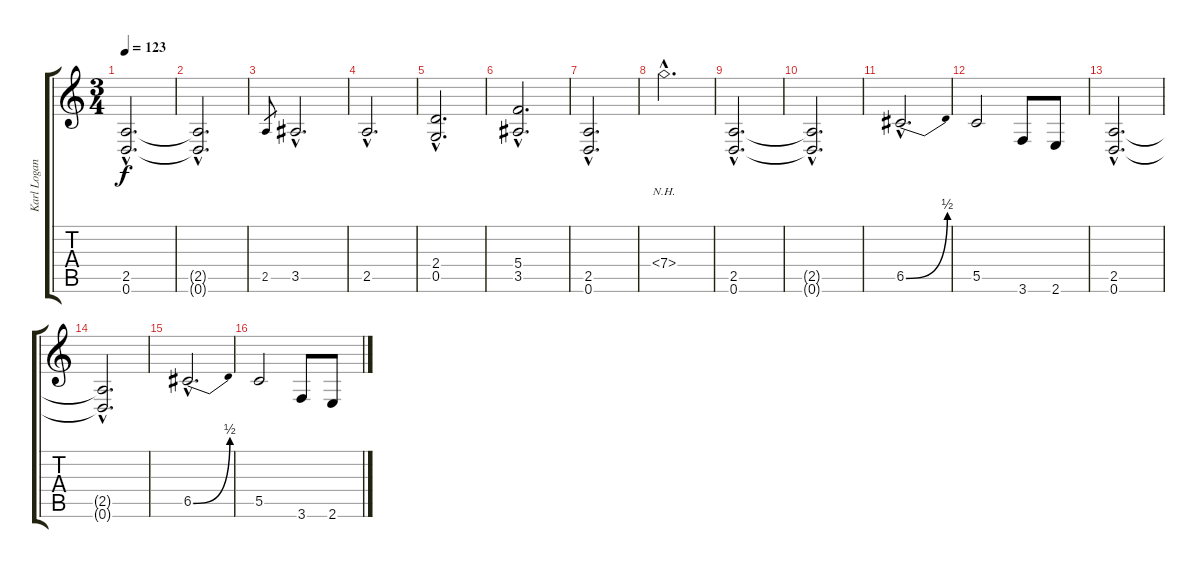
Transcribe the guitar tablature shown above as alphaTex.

\track ("Karl Logan" "Karl Logan") {instrument distortionguitar}
\staff {score tabs}
\tuning (D4 A3 F3 C3 G2 D2) {hide}
\ts (3 4)
\tempo 123
\clef g2
\ks c
(2.5{hac} 0.6{hac}).2{d dy f} |
(2.5{hac t} 0.6{hac t}).2{d} |
2.5.8{gr} 3.5{hac}.2{d} |
2.5{hac}.2{d} |
(2.4{hac} 0.5{hac}).2{d} |
(5.4{hac} 3.5{hac}).2{d} |
(2.5{hac} 0.6{hac}).2{d volume 7} |
7.4{nh hac}.2{d} |
(2.5{hac} 0.6{hac}).2{d volume 13} |
(2.5{hac t} 0.6{hac t}).2{d} |
6.5{be (bend 0 0 60 2) hac}.2{d} |
5.5.2 3.6.8 2.6.8 |
(2.5{hac} 0.6{hac}).2{d} |
(2.5{hac t} 0.6{hac t}).2{d} |
6.5{be (bend 0 0 60 2) hac}.2{d} |
5.5.2 3.6.8 2.6.8
